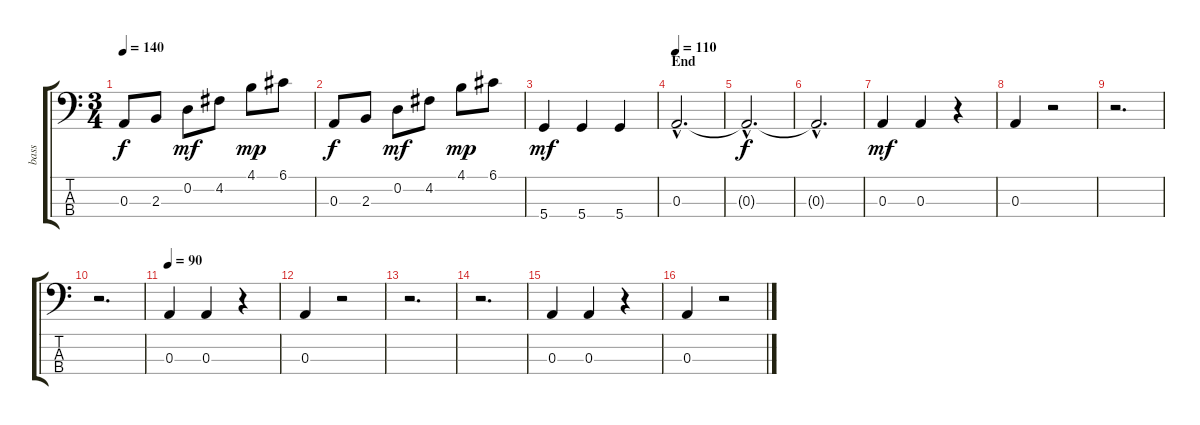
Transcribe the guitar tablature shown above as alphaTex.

\track ("bass" "bass") {instrument electricbasspick}
\staff {score tabs}
\tuning (G2 D2 A1 D1) {hide}
\ts (3 4)
\tempo 140
\clef f4
\ks c
0.3.8{dy f} 2.3.8 0.2.8{dy mf} 4.2.8 4.1.8{dy mp} 6.1.8 |
0.3.8{dy f} 2.3.8 0.2.8{dy mf} 4.2.8 4.1.8{dy mp} 6.1.8 |
5.4.4{dy mf} 5.4.4 5.4.4 |
\section ("" "End")
\tempo 110
0.3{hac}.2{d} |
0.3{hac t}.2{d dy f} |
0.3{hac t}.2{d} |
0.3.4{dy mf} 0.3.4 r.4 |
0.3.4 r.2 |
r.2{d} |
r.2{d} |
\tempo 90
0.3.4 0.3.4 r.4 |
0.3.4 r.2 |
r.2{d} |
r.2{d} |
0.3.4 0.3.4 r.4 |
0.3.4 r.2
